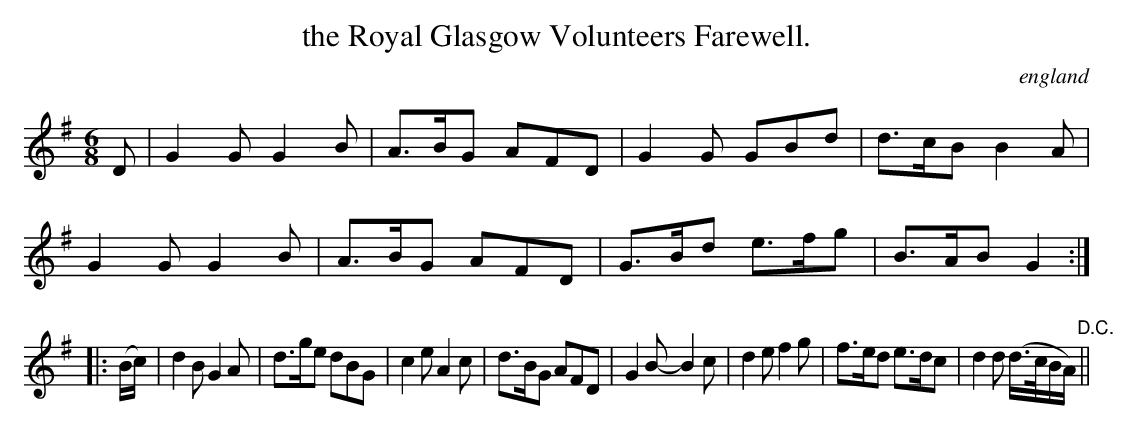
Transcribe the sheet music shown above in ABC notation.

X:1
T:the Royal Glasgow Volunteers Farewell.
O:england
M:6/8
L:1/8
K:G
D    |G2G G2B|A>BG AFD|G2G  GBd |d>cB B2A              |
G2G G2B|A>BG AFD|G>Bd e>fg|B>AB G2              ::
(B/c/)|d2B G2A|d>ge dBG|c2e  A2c |d>BG AFD              |\
G2B-B2c|d2e  f2g|f>ed e>dc|d2d (d/>c/B/A/)"D.C."||
